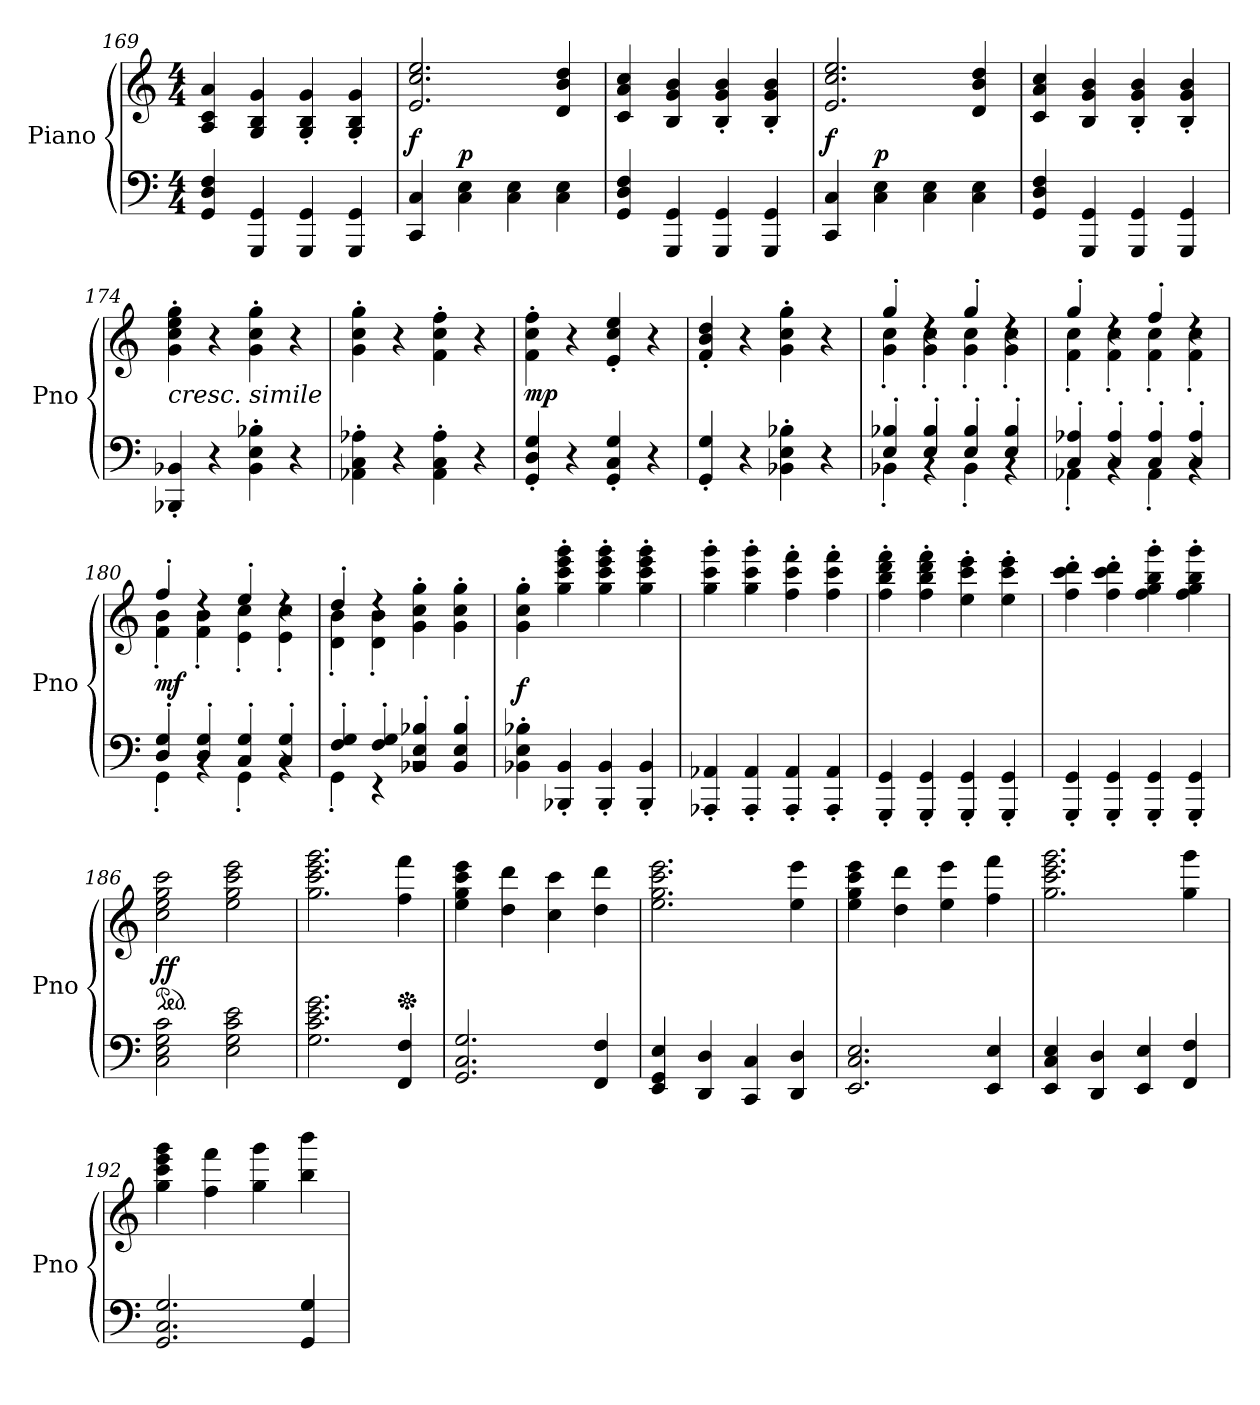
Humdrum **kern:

**kern	**kern	**dynam
*part1	*part1	*part1
*staff2	*staff1	*staff1/2
*I"Piano	*	*
*I'Pno	*	*
!!LO:LB:g=z
*clefF4	*clefG2	*
*k[]	*k[]	*
*M4/4	*M4/4	*
=169	=169	=169
4GG/ 4D/ 4F/	4A/ 4c/ 4a/	.
4GGG/ 4GG/	4G/ 4B/ 4g/	.
4GGG/ 4GG/	4G/' 4B/' 4g/'	.
4GGG/ 4GG/	4G/' 4B/' 4g/'	.
=170	=170	=170
!	!	!LO:DY:a=2
4CC/ 4C/	2.e/ 2.cc/ 2.ee/	f
!	!	!LO:DY:a=2
4C\ 4E\	.	p
4C\ 4E\	.	.
4C\ 4E\	4d/ 4b/ 4dd/	.
=171	=171	=171
4GG/ 4D/ 4F/	4c/ 4a/ 4cc/	.
4GGG/ 4GG/	4B/ 4g/ 4b/	.
4GGG/ 4GG/	4B/' 4g/' 4b/'	.
4GGG/ 4GG/	4B/' 4g/' 4b/'	.
=172	=172	=172
!	!	!LO:DY:a=2
4CC/ 4C/	2.e/ 2.cc/ 2.ee/	f
!	!	!LO:DY:a=2
4C\ 4E\	.	p
4C\ 4E\	.	.
4C\ 4E\	4d/ 4b/ 4dd/	.
=173	=173	=173
4GG/ 4D/ 4F/	4c/ 4a/ 4cc/	.
4GGG/ 4GG/	4B/ 4g/ 4b/	.
4GGG/ 4GG/	4B/' 4g/' 4b/'	.
4GGG/ 4GG/	4B/' 4g/' 4b/'	.
=174	=174	=174
!LO:TX:a:i:t=cresc. simile	!	!
4BBB-X/' 4BB-X/'	4g\' 4cc\' 4ee\' 4gg\'	.
4r	4r	.
4BB-\' 4E\' 4B-X\'	4g\' 4cc\' 4gg\'	.
4r	4r	.
=175	=175	=175
4AA-X\' 4C\' 4A-X\'	4g\' 4cc\' 4gg\'	.
4r	4r	.
4AA-\' 4C\' 4A-\'	4f\' 4cc\' 4ff\'	.
4r	4r	.
=176	=176	=176
!	!	!LO:DY:b
4GG/' 4D/' 4G/'	4f\' 4cc\' 4ff\'	mp
4r	4r	.
4GG/' 4C/' 4G/'	4e/' 4cc/' 4ee/'	.
4r	4r	.
=177	=177	=177
4GG/' 4G/'	4f/' 4b/' 4dd/'	.
4r	4r	.
4BB-X\' 4E\' 4B-X\'	4g\' 4cc\' 4gg\'	.
4r	4r	.
!!LO:LB:g=z
=178	=178	=178
*^	*^	*
4E/' 4B-X/'	4BB-X'\	4gg'/	4g\' 4cc\'	.
4E/' 4B-/'	4rBB	4rdd	4g\' 4cc\'	.
4E/' 4B-/'	4BB-'\	4gg'/	4g\' 4cc\'	.
4E/' 4B-/'	4rBB	4rdd	4g\' 4cc\'	.
=179	=179	=179	=179	=179
4C/' 4A-X/'	4AA-X'\	4gg'/	4f\' 4cc\'	.
4C/' 4A-/'	4rBB	4rdd	4f\' 4cc\'	.
4C/' 4A-/'	4AA-'\	4ff'/	4f\' 4cc\'	.
4C/' 4A-/'	4rBB	4rdd	4f\' 4cc\'	.
=180	=180	=180	=180	=180
!	!	!	!	!LO:DY:a=2
4D/' 4G/'	4GG'\	4ff'/	4f\' 4b\'	mf
4D/' 4G/'	4rBB	4rdd	4f\' 4b\'	.
4C/' 4G/'	4GG'\	4ee'/	4e\' 4cc\'	.
4C/' 4G/'	4rBB	4rdd	4e\' 4cc\'	.
=181	=181	=181	=181	=181
4F/' 4G/'	4GG'\	4dd'/	4d\' 4b\'	.
4F/' 4G/'	4r	4rdd	4d\' 4b\'	.
4BB-X/' 4E/' 4B-X/'	2rBB	4g\' 4cc\' 4gg\'	2rgyy	.
4BB-/' 4E/' 4B-/'	.	4g\' 4cc\' 4gg\'	.	.
*v	*v	*	*	*
*	*v	*v	*
=182	=182	=182
!	!	!LO:DY:a=2
4BB-X\' 4E\' 4B-X\'	4g\' 4cc\' 4gg\'	f
4BBB-X/' 4BB-/'	4gg\' 4ccc\' 4eee\' 4ggg\'	.
4BBB-/' 4BB-/'	4gg\' 4ccc\' 4eee\' 4ggg\'	.
4BBB-/' 4BB-/'	4gg\' 4ccc\' 4eee\' 4ggg\'	.
=183	=183	=183
4AAA-X/' 4AA-X/'	4gg\' 4ccc\' 4ggg\'	.
4AAA-/' 4AA-/'	4gg\' 4ccc\' 4ggg\'	.
4AAA-/' 4AA-/'	4ff\' 4ccc\' 4fff\'	.
4AAA-/' 4AA-/'	4ff\' 4ccc\' 4fff\'	.
=184	=184	=184
4GGG/' 4GG/'	4ff\' 4bb\' 4ddd\' 4fff\'	.
4GGG/' 4GG/'	4ff\' 4bb\' 4ddd\' 4fff\'	.
4GGG/' 4GG/'	4ee\' 4ccc\' 4eee\'	.
4GGG/' 4GG/'	4ee\' 4ccc\' 4eee\'	.
=185	=185	=185
4GGG/' 4GG/'	4ff\' 4ccc\' 4ddd\'	.
4GGG/' 4GG/'	4ff\' 4ccc\' 4ddd\'	.
4GGG/' 4GG/'	4ff\' 4gg\' 4bb\' 4ggg\'	.
4GGG/' 4GG/'	4ff\' 4gg\' 4bb\' 4ggg\'	.
=186	=186	=186
*	*ped	*
!	!	!LO:DY:b
2C\ 2E\ 2G\ 2c\	2cc\ 2ee\ 2gg\ 2ccc\	ff
2E\ 2G\ 2c\ 2e\	2ee\ 2gg\ 2ccc\ 2eee\	.
!!LO:PB:g=z
=187	=187	=187
2.G\ 2.c\ 2.e\ 2.g\	2.gg\ 2.ccc\ 2.eee\ 2.ggg\	.
*	*Xped	*
4FF/ 4F/	4ff\ 4fff\	.
=188	=188	=188
2.GG/ 2.C/ 2.G/	4ee\ 4gg\ 4ccc\ 4eee\	.
.	4dd\ 4ddd\	.
.	4cc\ 4ccc\	.
4FF/ 4F/	4dd\ 4ddd\	.
=189	=189	=189
4EE/ 4GG/ 4E/	2.ee\ 2.gg\ 2.ccc\ 2.eee\	.
4DD/ 4D/	.	.
4CC/ 4C/	.	.
4DD/ 4D/	4ee\ 4eee\	.
=190	=190	=190
2.EE/ 2.C/ 2.E/	4ee\ 4gg\ 4ccc\ 4eee\	.
.	4dd\ 4ddd\	.
.	4ee\ 4eee\	.
4EE/ 4E/	4ff\ 4fff\	.
=191	=191	=191
4EE/ 4C/ 4E/	2.gg\ 2.ccc\ 2.eee\ 2.ggg\	.
4DD/ 4D/	.	.
4EE/ 4E/	.	.
4FF/ 4F/	4gg\ 4ggg\	.
=192	=192	=192
2.GG/ 2.C/ 2.G/	4gg\ 4ccc\ 4eee\ 4ggg\	.
.	4ff\ 4fff\	.
.	4gg\ 4ggg\	.
4GG/ 4G/	4bb\ 4bbb\	.
=	=	=
*-	*-	*-
